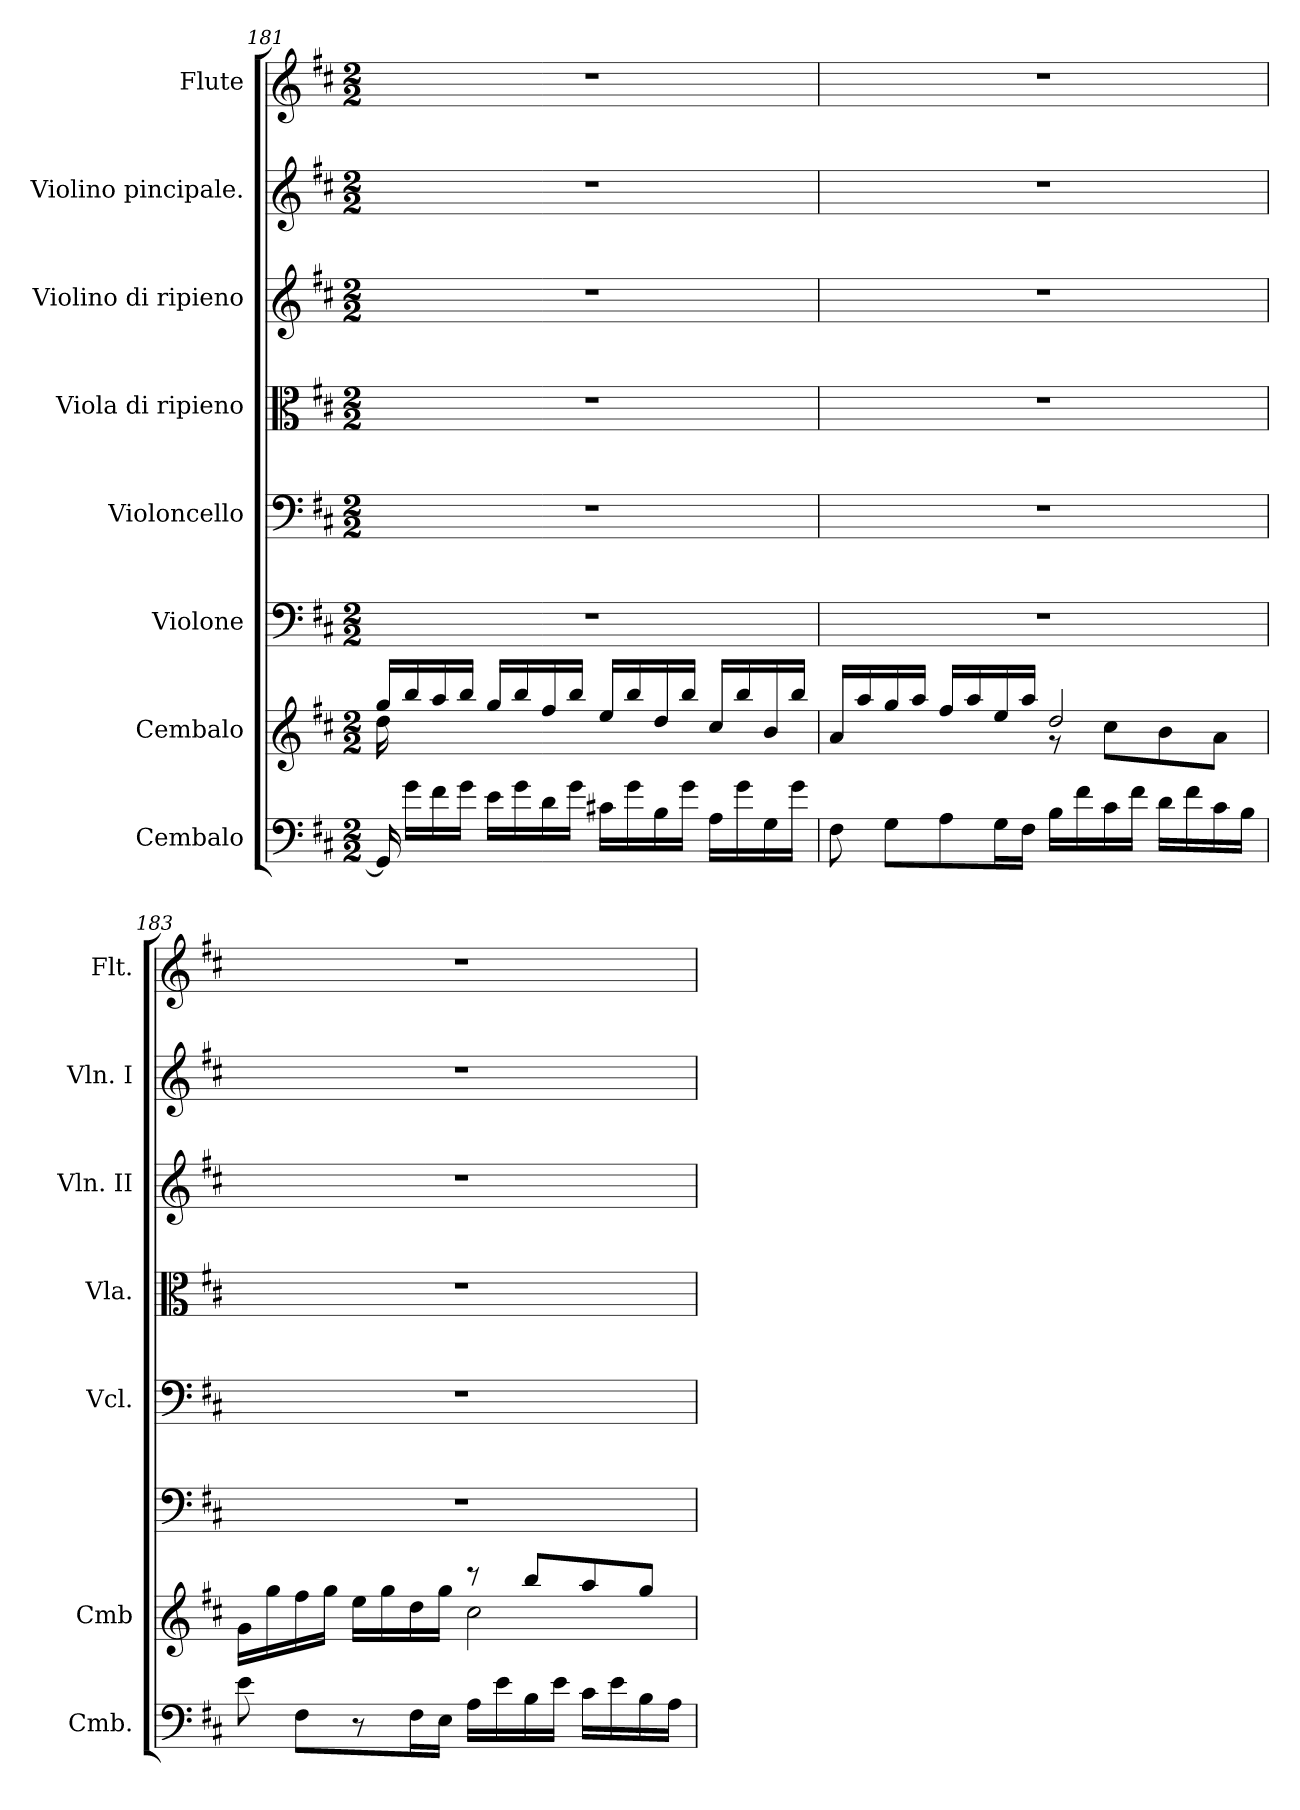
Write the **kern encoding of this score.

**kern	**kern	**kern	**kern	**kern	**kern	**kern	**kern
*part8	*part7	*part6	*part5	*part4	*part3	*part2	*part1
*staff8	*staff7	*staff6	*staff5	*staff4	*staff3	*staff2	*staff1
*I"Cembalo	*I"Cembalo	*I"Violone	*I"Violoncello	*I"Viola di ripieno	*I"Violino di ripieno	*I"Violino pincipale.	*I"Flute
*I'Cmb.	*I'Cmb	*	*I'Vcl.	*I'Vla.	*I'Vln. II	*I'Vln. I	*I'Flt.
!!LO:LB:g=z
*clefF4	*clefG2	*clefF4	*clefF4	*clefC3	*clefG2	*clefG2	*clefG2
*	*	*ITrd7c12	*	*	*	*	*
*k[f#c#]	*k[f#c#]	*k[f#c#]	*k[f#c#]	*k[f#c#]	*k[f#c#]	*k[f#c#]	*k[f#c#]
*D:	*D:	*D:	*D:	*D:	*D:	*D:	*D:
*M2/2	*M2/2	*M2/2	*M2/2	*M2/2	*M2/2	*M2/2	*M2/2
=181	=181	=181	=181	=181	=181	=181	=181
*	*^	*	*	*	*	*	*
16GG/]	16gg/LL	16dd\	1r	1r	1r	1r	1r	1r
16g\LL	16bb/	2...ryy	.	.	.	.	.	.
16f#\	16aa/	.	.	.	.	.	.	.
16g\JJ	16bb/JJ	.	.	.	.	.	.	.
16e\LL	16gg/LL	.	.	.	.	.	.	.
16g\	16bb/	.	.	.	.	.	.	.
16d\	16ff#/	.	.	.	.	.	.	.
16g\JJ	16bb/JJ	.	.	.	.	.	.	.
16c#X\LL	16ee/LL	.	.	.	.	.	.	.
16g\	16bb/	.	.	.	.	.	.	.
16B\	16dd/	.	.	.	.	.	.	.
16g\JJ	16bb/JJ	.	.	.	.	.	.	.
16A\LL	16cc#/LL	.	.	.	.	.	.	.
16g\	16bb/	.	.	.	.	.	.	.
16G\	16b/	.	.	.	.	.	.	.
16g\JJ	16bb/JJ	.	.	.	.	.	.	.
=182	=182	=182	=182	=182	=182	=182	=182	=182
8F#\	16a/LL	2ryy	1r	1r	1r	1r	1r	1r
.	16aa/	.	.	.	.	.	.	.
8G\L	16gg/	.	.	.	.	.	.	.
.	16aa/JJ	.	.	.	.	.	.	.
8A\	16ff#/LL	.	.	.	.	.	.	.
.	16aa/	.	.	.	.	.	.	.
16G\L	16ee/	.	.	.	.	.	.	.
16F#\JJ	16aa/JJ	.	.	.	.	.	.	.
16B\LL	2dd/	8r	.	.	.	.	.	.
16f#\	.	.	.	.	.	.	.	.
16c#\	.	8cc#\L	.	.	.	.	.	.
16f#\JJ	.	.	.	.	.	.	.	.
16d\LL	.	8b\	.	.	.	.	.	.
16f#\	.	.	.	.	.	.	.	.
16c#\	.	8a\J	.	.	.	.	.	.
16B\JJ	.	.	.	.	.	.	.	.
=183	=183	=183	=183	=183	=183	=183	=183	=183
8e\	16g\LL	2ryy	1r	1r	1r	1r	1r	1r
.	16gg\	.	.	.	.	.	.	.
8F#\L	16ff#\	.	.	.	.	.	.	.
.	16gg\JJ	.	.	.	.	.	.	.
8r	16ee\LL	.	.	.	.	.	.	.
.	16gg\	.	.	.	.	.	.	.
16F#\L	16dd\	.	.	.	.	.	.	.
16E\JJ	16gg\JJ	.	.	.	.	.	.	.
16A\LL	8r	2cc#\	.	.	.	.	.	.
16e\	.	.	.	.	.	.	.	.
16B\	8bb/L	.	.	.	.	.	.	.
16e\JJ	.	.	.	.	.	.	.	.
16c#\LL	8aa/	.	.	.	.	.	.	.
16e\	.	.	.	.	.	.	.	.
16B\	8gg/J	.	.	.	.	.	.	.
16A\JJ	.	.	.	.	.	.	.	.
*	*v	*v	*	*	*	*	*	*
=	=	=	=	=	=	=	=
*-	*-	*-	*-	*-	*-	*-	*-
